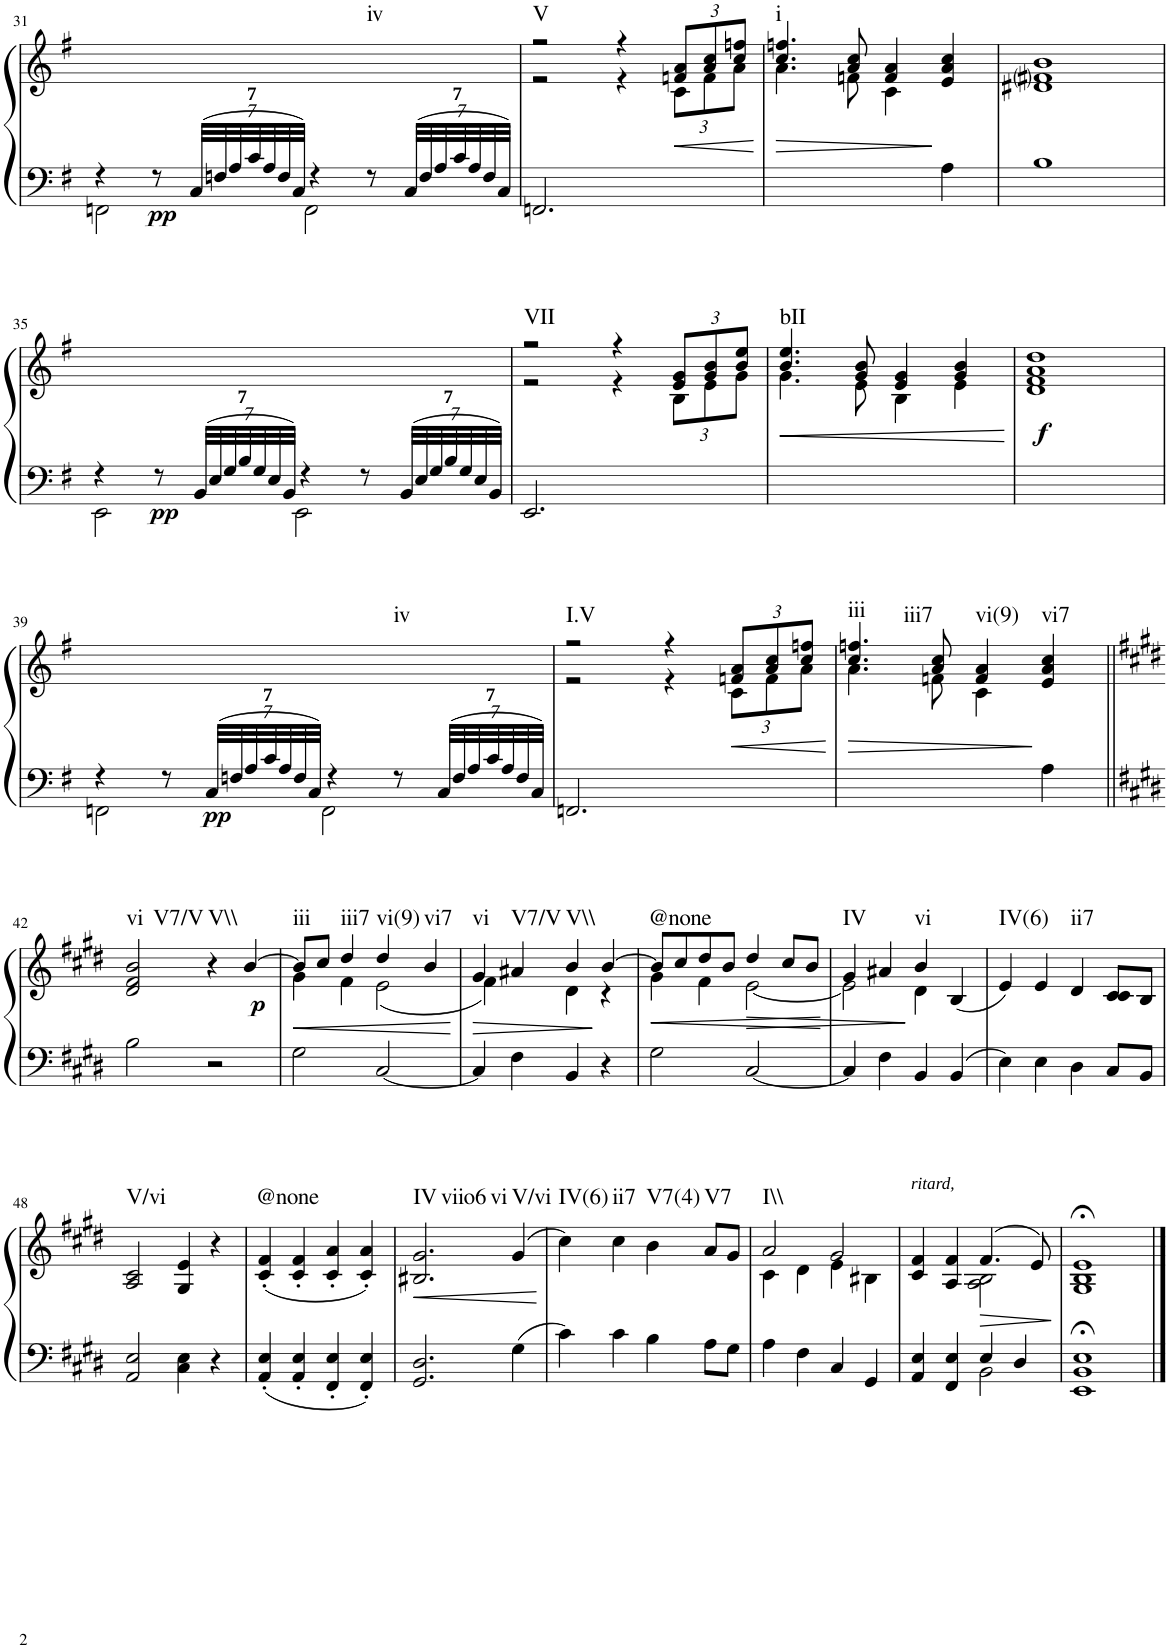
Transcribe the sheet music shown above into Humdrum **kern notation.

**kern	**kern	**dynam	**harte
*part1	*part1	*part1	*part1
*staff2	*staff1	*staff1/2	*
*I"Midi_1	*	*	*
!!LO:PB:g=z
*clefF4	*clefG2	*	*
*k[f#]	*k[f#]	*	*
*G:	*G:	*	*
*M2/2	*M2/2	*	*
*met(c|)	*met(c|)	*	*
=31	=31	=31	=31
*^	*^	*	*
4r	2FFn\	2ryy	2ryy	.	.
!	!	!	!	!LO:DY:b=2	!
8r	.	.	.	pp	.
*Xbrackettup	*	*	*	*	*
56C/LLL	.	.	.	.	.
56Fn/	.	.	.	.	.
4480ryy	.	.	.	.	.
56A/	.	.	.	.	.
!LO:TX:a:B:t=7	!	!	!	!	!
56c/	.	.	.	.	.
56A/	.	.	.	.	.
56F/	.	.	.	.	.
56C/JJJ	.	.	.	.	.
!	!	!	!	!	!LO:H:kt=iv
.	2FF\	2ryy	2ryy	.	N
4r	.	.	.	.	.
8r	.	.	.	.	.
56C/LLL	.	.	.	.	.
56F/	.	.	.	.	.
56A/	.	.	.	.	.
!LO:TX:a:B:t=7	!	!	!	!	!
56c/	.	.	.	.	.
56A/	.	.	.	.	.
56F/	.	.	.	.	.
[960%17C/JJJ	.	.	.	.	.
.	13440ryy	13440ryy	13440ryy	.	.
=32	=32	=32	=32	=32	=32
!	!	!	!	!	!LO:H:kt=V
2.FFn/	2ryy	2r	2r	.	N
.	2ryy	4r	4r	.	.
*	*	*Xbrackettup	*	*	*
!	!	!	!	!LO:HP:b	!
6720C/]	.	12fn/ 12a/L	12c\L	<	.
4ryy	.	.	.	.	.
.	.	12a/ 12cc/	12f\	.	.
.	.	12cc/ 12ffn/J	12a\J	.	.
.	6720ryy	6720ryy	6720ryy	[	.
=33	=33	=33	=33	=33	=33
!	!	!	!	!LO:HP:b	!LO:H:kt=i
2ryy	2ryy	4.cc/ 4.ffn/	4.a\	>	N
.	.	8a/ 8cc/	8fn\	.	.
4ryy	2ryy	4f/ 4a/	4c\	.	.
4A\	.	4e/ 4a/ 4cc/	4ryy	]	.
=34	=34	=34	=34	=34	=34
1B	2ryy	1b	1d#X 1f#i	.	.
.	2ryy	.	.	.	.
!!LO:LB:g=z	!!
=35	=35	=35	=35	=35	=35
4r	2EE\	2ryy	2ryy	.	.
!	!	!	!	!LO:DY:b=2	!
8r	.	.	.	pp	.
56BB/LLL	.	.	.	.	.
56E/	.	.	.	.	.
4480ryy	.	.	.	.	.
56G/	.	.	.	.	.
!LO:TX:a:B:t=7	!	!	!	!	!
56B/	.	.	.	.	.
56G/	.	.	.	.	.
56E/	.	.	.	.	.
56BB/JJJ	.	.	.	.	.
.	2EE\	2ryy	2ryy	.	.
4r	.	.	.	.	.
8r	.	.	.	.	.
56BB/LLL	.	.	.	.	.
56E/	.	.	.	.	.
56G/	.	.	.	.	.
!LO:TX:a:B:t=7	!	!	!	!	!
56B/	.	.	.	.	.
56G/	.	.	.	.	.
56E/	.	.	.	.	.
[960%17BB/JJJ	.	.	.	.	.
.	13440ryy	13440ryy	13440ryy	.	.
=36	=36	=36	=36	=36	=36
!	!	!	!	!	!LO:H:kt=VII
2.EE/	2ryy	2r	2r	.	N
.	2ryy	4r	4r	.	.
6720BB/]	.	12e/ 12g/L	12B\L	.	.
4ryy	.	.	.	.	.
.	.	12g/ 12b/	12e\	.	.
.	.	12b/ 12ee/J	12g\J	.	.
.	6720ryy	6720ryy	6720ryy	.	.
=37	=37	=37	=37	=37	=37
!	!	!	!	!LO:HP:b	!LO:H:kt=bII
2ryy	2ryy	4.b/ 4.ee/	4.g\	<	N
.	.	8g/ 8b/	8e\	.	.
2ryy	2ryy	4e/ 4g/	4B\	.	.
.	.	4g/ 4b/	4e\	.	.
*v	*v	*	*	*	*
*	*v	*v	*	*
.	.	[	.
=38	=38	=38	=38
*^	*^	*	*
!	!	!	!	!LO:DY:b	!
2ryy	2ryy	1dd	1d 1f# 1a	f	.
2ryy	2ryy	.	.	.	.
!!LO:LB:g=z	!!
=39	=39	=39	=39	=39	=39
4r	2FFn\	2ryy	2ryy	.	.
8r	.	.	.	.	.
!	!	!	!	!LO:DY:b=2	!
56C/LLL	.	.	.	pp	.
56Fn/	.	.	.	.	.
4480ryy	.	.	.	.	.
56A/	.	.	.	.	.
!LO:TX:a:B:t=7	!	!	!	!	!
56c/	.	.	.	.	.
56A/	.	.	.	.	.
56F/	.	.	.	.	.
56C/JJJ	.	.	.	.	.
!	!	!	!	!	!LO:H:kt=iv
.	2FF\	2ryy	2ryy	.	N
4r	.	.	.	.	.
8r	.	.	.	.	.
56C/LLL	.	.	.	.	.
56F/	.	.	.	.	.
56A/	.	.	.	.	.
!LO:TX:a:B:t=7	!	!	!	!	!
56c/	.	.	.	.	.
56A/	.	.	.	.	.
56F/	.	.	.	.	.
[960%17C/JJJ	.	.	.	.	.
.	13440ryy	13440ryy	13440ryy	.	.
=40	=40	=40	=40	=40	=40
!	!	!	!	!	!LO:H:kt=I.V
2.FFn/	2ryy	2r	2r	.	N
.	2ryy	4r	4r	.	.
!	!	!	!	!LO:HP:b	!
6720C/]	.	12fn/ 12a/L	12c\L	<	.
4ryy	.	.	.	.	.
.	.	12a/ 12cc/	12f\	.	.
.	.	12cc/ 12ffn/J	12a\J	.	.
.	6720ryy	6720ryy	6720ryy	[	.
=41	=41	=41	=41	=41	=41
!	!	!	!	!LO:HP:b	!LO:H:n=1:kt=iii
!	!	!	!	!	!LO:H:n=2:kt=iii7
2ryy	2ryy	4.cc/ 4.ffn/	4.a\	>	N N
.	.	8a/ 8cc/	8fn\	.	.
!	!	!	!	!	!LO:H:kt=vi(9)
4ryy	2ryy	4f/ 4a/	4c\	.	N
!	!	!	!	!	!LO:H:kt=vi7
4A\	.	4e/ 4a/ 4cc/	4ryy	]	N
*v	*v	*	*	*	*
!!LO:LB:g=z	!!
=42||	=42||	=42||	=42||	=42||
*k[f#c#g#d#]	*k[f#c#g#d#]	*	*	*
*E:	*E:	*	*	*
!	!	!	!	!LO:H:n=1:kt=vi
!	!	!	!	!LO:H:n=2:kt=V7/V
2B\	2d#/ 2f#/ 2b/	2ryy	.	N N
!	!	!	!	!LO:H:kt=V\\
2r	4r	2ryy	.	N
!	!	!	!LO:DY:b	!
.	[4b/	.	p	.
=43	=43	=43	=43	=43
!	!	!	!LO:HP:b	!LO:H:kt=iii
2G#\	8b/L]	4g#\	<	N
.	8cc#/J	.	.	.
!	!	!	!	!LO:H:kt=iii7
.	4dd#/	4f#\	.	N
!	!	!	!	!LO:H:kt=vi(9)
[2C#/	4dd#/	(2e\	.	N
!	!	!	!	!LO:H:kt=vi7
.	4b/	.	.	N
*	*v	*v	*	*
.	.	[	.
=44	=44	=44	=44
!	!	!LO:HP:b	!LO:H:kt=vi
*	*^	*	*
4C#/]	4g#/	4f#\)	>	N
!	!	!	!	!LO:H:kt=V7/V
4F#\	4a#X/	4ryy	.	N
!	!	!	!	!LO:H:kt=V\\
4BB/	4b/	4d#\	.	N
4r	[4b/	4r	]	.
=45	=45	=45	=45	=45
!	!	!	!LO:HP:b	!LO:H:kt=@none
2G#\	8b/L]	4g#\	<	N
.	8cc#/	.	.	.
.	8dd#/	4f#\	.	.
.	8b/J	.	.	.
!	!	!	!LO:HP:b	!
[2C#/	4dd#/	[2e\	>	.
.	8cc#/L	.	.	.
.	8b/J	.	.	.
*	*v	*v	*	*
.	.	[	.
=46	=46	=46	=46
*	*^	*	*
!	!	!	!	!LO:H:kt=IV
4C#/]	4g#/	2e\]	.	N
4F#\	4a#X/	.	.	.
!	!	!	!	!LO:H:kt=vi
4BB/	4b/	4d#\	]	N
4BB/	(4B/	4ryy	.	.
=47	=47	=47	=47	=47
!	!	!	!	!LO:H:kt=IV(6)
4E\	4e/)	2ryy	.	N
4E\	4e/	.	.	.
!	!	!	!	!LO:H:kt=ii7
4D#\	4d#/	2ryy	.	N
8C#/L	8c#/ 8c#/L	.	.	.
8BB/J	8B/J	.	.	.
!!LO:LB:g=z	!!
=48	=48	=48	=48	=48
*^	*	*	*	*
!	!	!	!	!	!LO:H:kt=V/vi
2AA/ 2E/	2ryy	2A/ 2c#/	2ryy	.	N
4C#\ 4E\	2ryy	4G#/ 4e/	2ryy	.	.
4r	.	4r	.	.	.
=49	=49	=49	=49	=49	=49
!	!	!	!	!	!LO:H:kt=@none
4AA/' 4E/'	2ryy	(4c#/' 4f#/'	2ryy	.	N
4AA/' 4E/'	.	4c#/' 4f#/'	.	.	.
4FF#/' 4E/'	2ryy	4c#/' 4a/'	2ryy	.	.
4FF#/' 4E/'	.	4c#/' 4a/')	.	.	.
=50	=50	=50	=50	=50	=50
!	!	!	!	!LO:HP:b	!LO:H:n=1:kt=IV
!	!	!	!	!	!LO:H:n=2:kt=viio6
!	!	!	!	!	!LO:H:n=3:kt=vi
2.GG#/ 2.D#/	2ryy	2.B#X/ 2.g#/	2ryy	<	N N N
.	2ryy	.	2ryy	.	.
!	!	!	!	!	!LO:H:kt=V/vi
4G#\	.	(4g#/	.	.	N
*v	*v	*	*	*	*
*	*v	*v	*	*
.	.	[	.
=51	=51	=51	=51
*^	*^	*	*
!	!	!	!	!	!LO:H:kt=IV(6)
4c#\	2ryy	4cc#\)	2ryy	.	N
!	!	!	!	!	!LO:H:kt=ii7
4c#\	.	4cc#\	.	.	N
!	!	!	!	!	!LO:H:kt=V7(4)
4B\	2ryy	4b\	2ryy	.	N
!	!	!	!	!	!LO:H:kt=V7
8A\L	.	8a/L	.	.	N
8G#\J	.	8g#/J	.	.	.
=52	=52	=52	=52	=52	=52
!	!	!	!	!	!LO:H:kt=I\\
4A\	2ryy	2a/	4c#\	.	N
4F#\	.	.	4d#\	.	.
4C#/	2ryy	2g#/	4e\	.	.
4GG#/	.	.	4B#X\	.	.
=53	=53	=53	=53	=53	=53
!	!	!LO:TX:a:i:t=ritard,	!	!	!
4AA/ 4E/	2ryy	4c#/ 4f#/	2ryy	.	.
4FF#/ 4E/	.	4A/ 4f#/	.	.	.
!	!	!	!	!LO:HP:b	!
4E/	2BB\	(4.f#/	2A\ 2B\	>	.
4D#/	.	.	.	.	.
.	.	8e/)	.	.	.
*v	*v	*	*	*	*
*	*v	*v	*	*
.	.	]	.
=54	=54	=54	=54
*^	*^	*	*
1BB;< 1E;<	1EE	1G#;< 1e;<	1B	.	.
*v	*v	*	*	*	*
*	*v	*v	*	*
==	==	==	==
*-	*-	*-	*-
